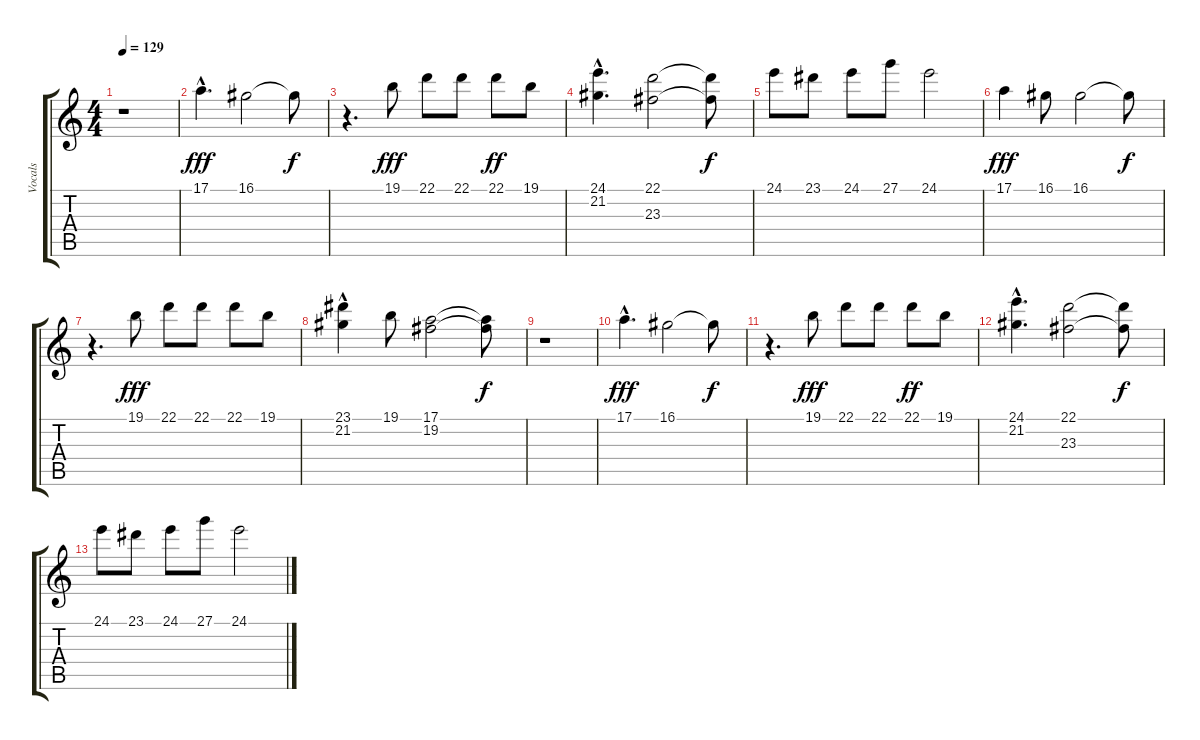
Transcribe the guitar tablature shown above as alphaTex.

\track ("Vocals" "Vocals") {instrument lead1square}
\staff {score tabs}
\tuning (E4 B3 G3 D3 A2 E2) {hide}
\ts (4 4)
\tempo 129
\clef g2
\ks c
r.1{dy f} |
17.1{hac}.4{d dy fff} 16.1.2 16.1{t}.8{dy f} |
r.4{d} 19.1.8{dy fff} 22.1.8 22.1.8 22.1.8{dy ff} 19.1.8 |
(24.1{hac} 21.2{hac}).4{d} (22.1 23.3).2 (22.1{t} 23.3{t}).8{dy f} |
24.1.8 23.1.8 24.1.8 27.1.8 24.1.2 |
17.1.4{dy fff} 16.1.8 16.1.2 16.1{t}.8{dy f} |
r.4{d} 19.1.8{dy fff} 22.1.8 22.1.8 22.1.8 19.1.8 |
(23.1 21.2{hac}).4 19.1.8 (17.1 19.2).2 (17.1{t} 19.2{t}).8{dy f} |
r.1 |
17.1{hac}.4{d dy fff} 16.1.2 16.1{t}.8{dy f} |
r.4{d} 19.1.8{dy fff} 22.1.8 22.1.8 22.1.8{dy ff} 19.1.8 |
(24.1{hac} 21.2{hac}).4{d} (22.1 23.3).2 (22.1{t} 23.3{t}).8{dy f} |
24.1.8 23.1.8 24.1.8 27.1.8 24.1.2
